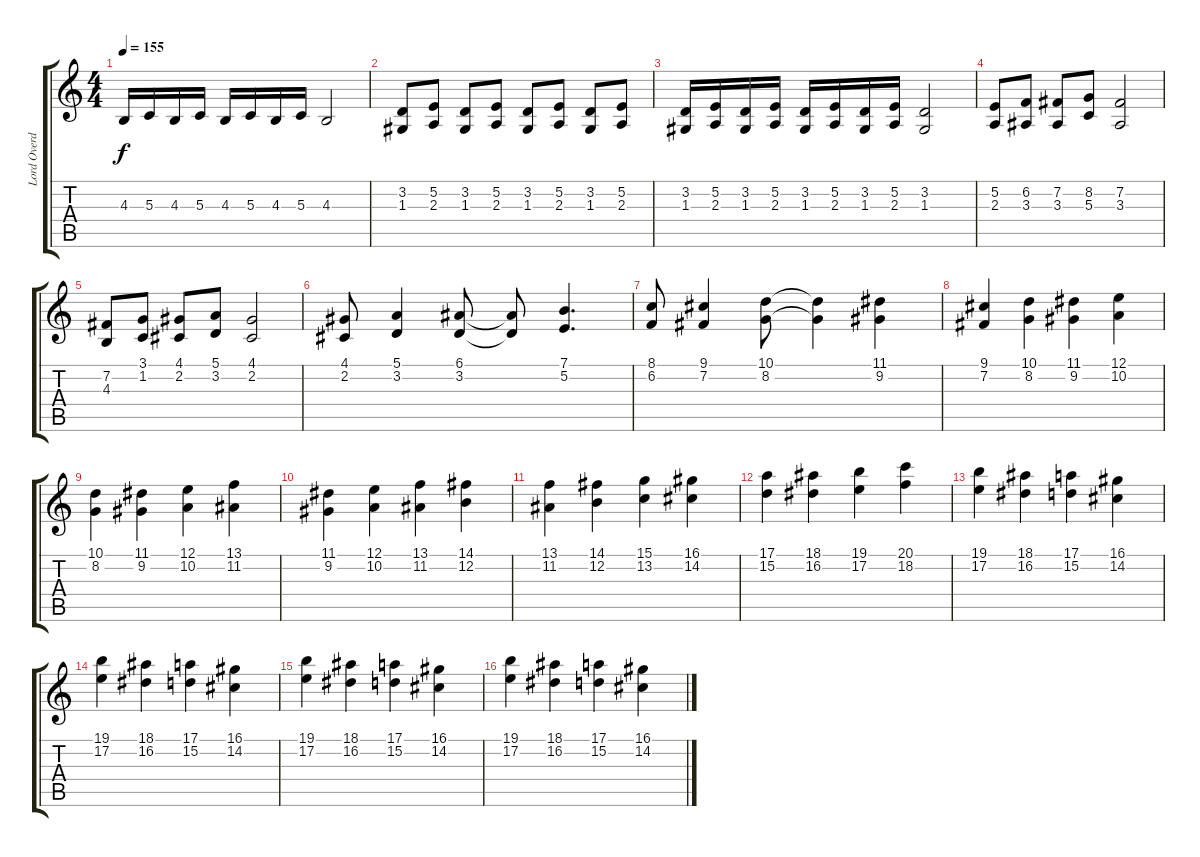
\track ("Lord Overdub" "Lord Overd") {instrument drawbarorgan}
\staff {score tabs}
\tuning (E4 B3 G3 D3 A2 E2) {hide}
\ts (4 4)
\tempo 155
\clef g2
\ks c
4.3.16{dy f} 5.3.16 4.3.16 5.3.16 4.3.16 5.3.16 4.3.16 5.3.16 4.3.2 |
(3.2 1.3).8 (5.2 2.3).8 (3.2 1.3).8 (5.2 2.3).8 (3.2 1.3).8 (5.2 2.3).8 (3.2 1.3).8 (5.2 2.3).8 |
(3.2 1.3).16 (5.2 2.3).16 (3.2 1.3).16 (5.2 2.3).16 (3.2 1.3).16 (5.2 2.3).16 (3.2 1.3).16 (5.2 2.3).16 (3.2 1.3).2 |
(5.2 2.3).8 (6.2 3.3).8 (7.2 3.3).8 (8.2 5.3).8 (7.2 3.3).2 |
(7.2 4.3).8 (3.1 1.2).8 (4.1 2.2).8 (5.1 3.2).8 (4.1 2.2).2 |
(4.1 2.2).8 (5.1 3.2).4 (6.1 3.2).8 (6.1{t} 3.2{t}).8 (7.1 5.2).4{d} |
(8.1 6.2).8 (9.1 7.2).4 (10.1 8.2).8 (10.1{t} 8.2{t}).4 (11.1 9.2).4 |
(9.1 7.2).4 (10.1 8.2).4 (11.1 9.2).4 (12.1 10.2).4 |
(10.1 8.2).4 (11.1 9.2).4 (12.1 10.2).4 (13.1 11.2).4 |
(11.1 9.2).4 (12.1 10.2).4 (13.1 11.2).4 (14.1 12.2).4 |
(13.1 11.2).4 (14.1 12.2).4 (15.1 13.2).4 (16.1 14.2).4 |
(17.1 15.2).4 (18.1 16.2).4 (19.1 17.2).4 (20.1 18.2).4 |
(19.1 17.2).4 (18.1 16.2).4 (17.1 15.2).4 (16.1 14.2).4 |
(19.1 17.2).4 (18.1 16.2).4 (17.1 15.2).4 (16.1 14.2).4 |
(19.1 17.2).4 (18.1 16.2).4 (17.1 15.2).4 (16.1 14.2).4 |
(19.1 17.2).4 (18.1 16.2).4 (17.1 15.2).4 (16.1 14.2).4
